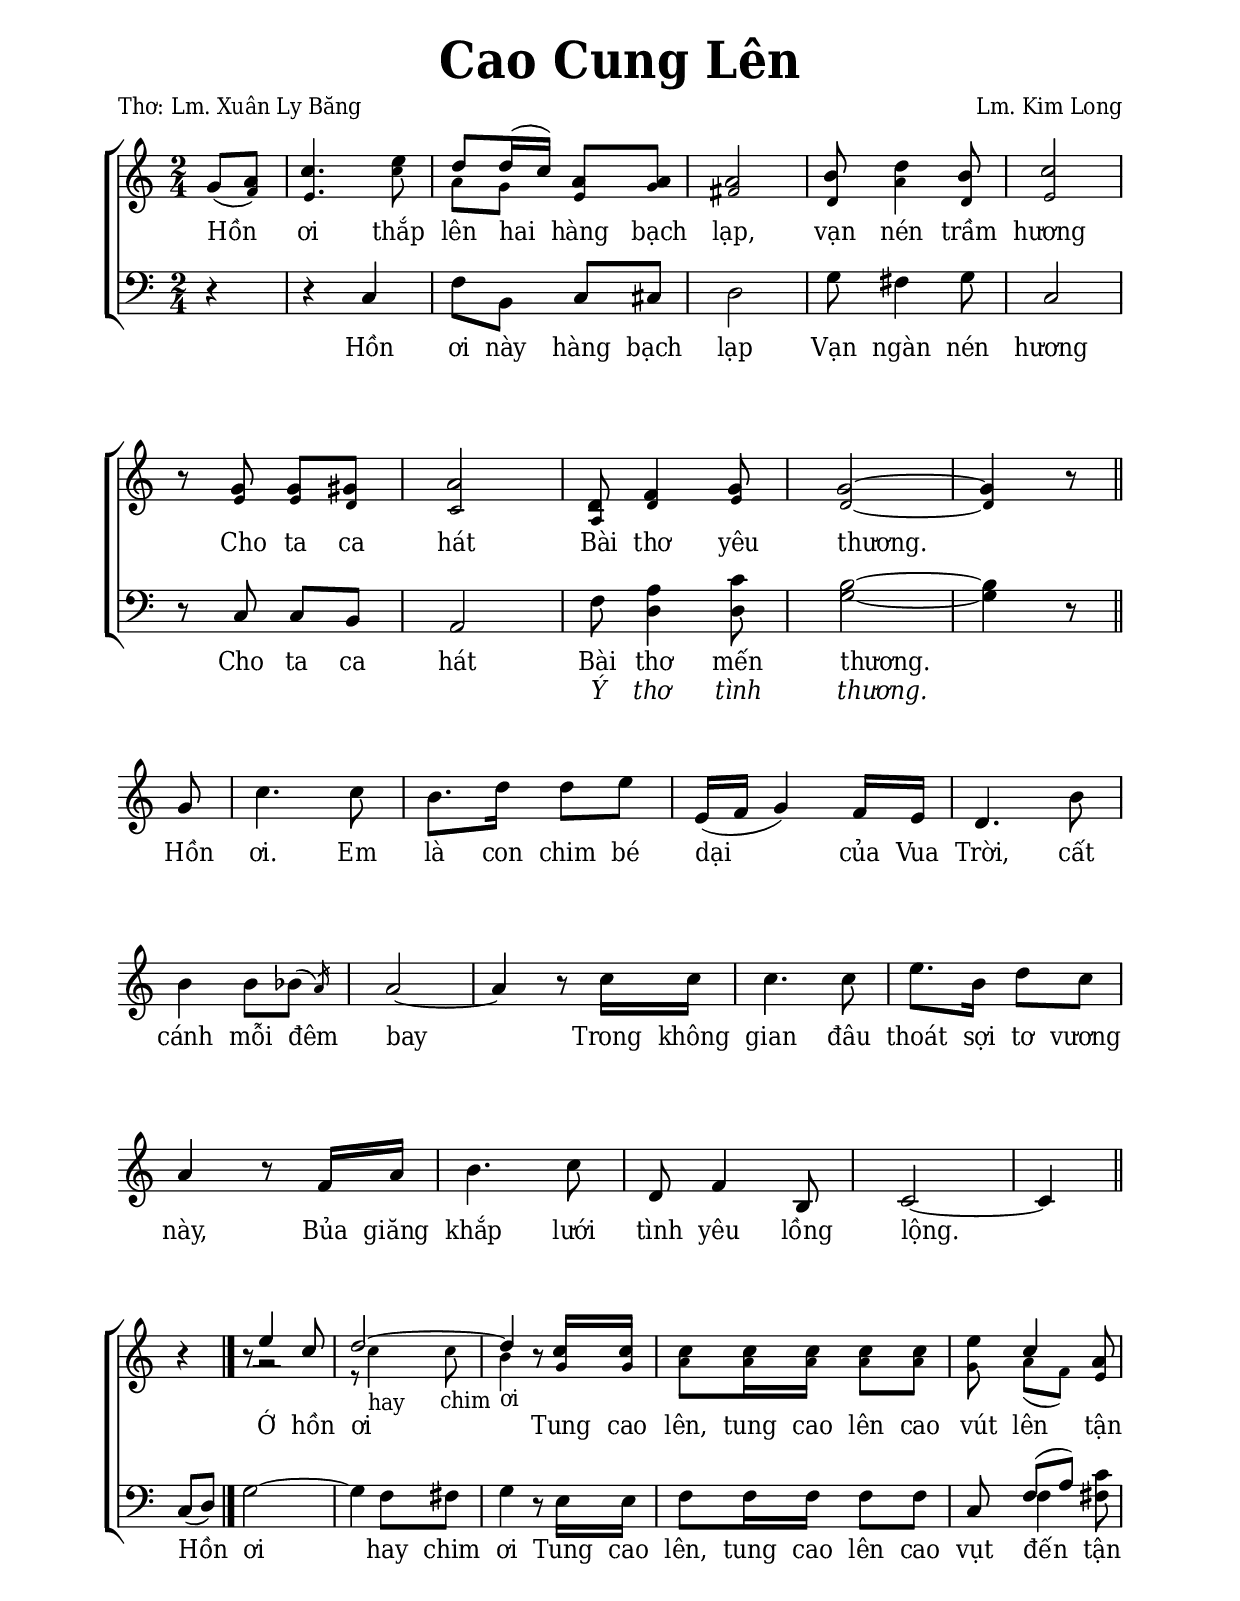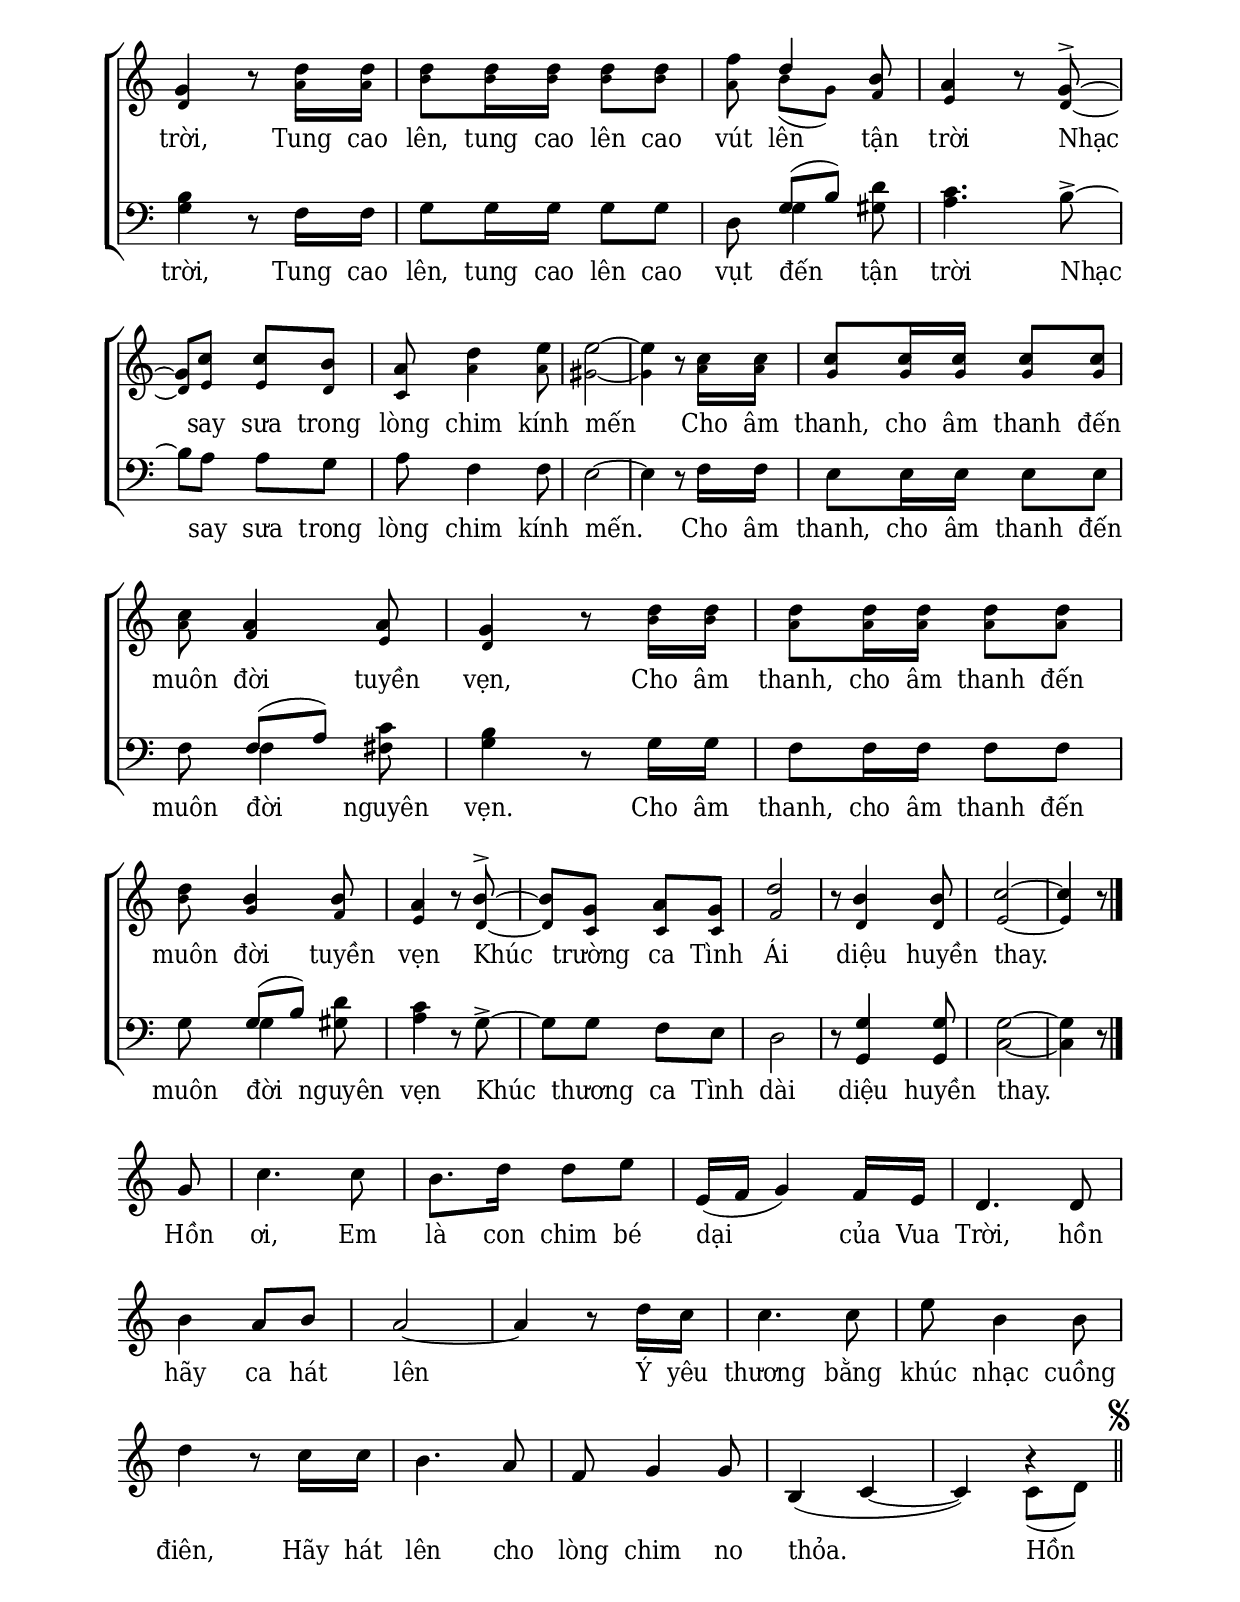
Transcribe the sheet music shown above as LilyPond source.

% Cài đặt chung
\version "2.22.1"
\include "english.ly"

\header {
  title = \markup { \fontsize #3 "Cao Cung Lên" }
  poet = "Thơ: Lm. Xuân Ly Băng"
  composer = "Lm. Kim Long"
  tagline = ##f
}

% Nhạc
% Đổi kích thước nốt cho bè phụ
notBePhu =
#(define-music-function (font-size music) (number? ly:music?)
   (for-some-music
     (lambda (m)
       (if (music-is-of-type? m 'rhythmic-event)
           (begin
             (set! (ly:music-property m 'tweaks)
                   (cons `(font-size . ,font-size)
                         (ly:music-property m 'tweaks)))
             #t)
           #f))
     music)
   music)

nhacDiepKhucSop = \relative c'' {
  \partial 4 g8 (a) |
  c4. e8 |
  d d16 (c) a8 a |
  a2 |
  b8 d4 b8 |
  c2 |
  r8 g g gs |
  a2 |
  d,8 f4 g8 |
  g2 ~ |
  g4 r8 \bar "||" \break
  
  g |
  c4. c8 |
  b8. d16 d8 e |
  e,16 (f g4) f16 e |
  d4. b'8 |
  b4 b8
  \afterGrace bf8 ({
    \override Flag.stroke-style = #"grace"
    a16)}
  \revert Flag.stroke-style
  a2 ~ |
  a4 r8 c16 c |
  c4. c8 |
  e8. b16 d8 c |
  a4 r8 f16 a |
  b4. c8 |
  d, f4 b,8 |
  c2 ~ |
  c4 \bar "||" \break
  
  r4 \bar "|."
  r8 \once \stemUp e'4
  \tweak extra-offset #'(0 . 2.2)
  _\markup { \rest #"2" }
  \once \stemUp c8 |
  d2 ~ |
  d4 r8 c16 c |
  c8 c16 c c8 c |
  e c4 a8 |
  g4 r8 d'16 d |
  d8 d16 d d8 d |
  f8 d4 b8 |
  a4 r8 g8 ^> ~ |
  g c c b |
  a d4 e8 |
  e2 ~ |
  e4 r8 c16 c |
  c8 c16 c c8 c |
  c a4 a8 |
  g4 r8 d'16 d |
  d8 d16 d d8 d |
  d b4 b8 |
  a4 r8 b ^> ~ |
  b g a g |
  d'2 |
  r8 b4 b8 |
  c2 ~ |
  c4 r8 \bar "|." \break
  
  g |
  c4. c8 |
  b8. d16 d8 e |
  e,16 (f g4) f16 e |
  d4. d8 |
  b'4 a8 b |
  a2 ~ |
  a4 r8 d16 c |
  c4. c8 |
  e b4 b8 |
  d4 r8 c16 c |
  b4. a8 |
  f g4 g8 |
  b,4 (c ~ |
  c)
  <<
    \new Voice = "splitpart" {
      \voiceOne
      r4
    }
    {
      \voiceTwo
      c8 (d)
    }
  >>
  \once \override Score.RehearsalMark.font-size = #0.1
  \mark \markup { \musicglyph #"scripts.segno" }
  \bar "||"
}

nhacDiepKhucAlto = \relative c'' {
  g8 (f) |
  e4. c'8 |
  a [g] e g |
  fs2 |
  d8 a'4 d,8 |
  e2 |
  r8 e e d |
  c2 |
  a8 d4 e8 |
  d2 ~ |
  d4 r8
  
  r8 |
  R2*13
  r4
  
  r4 |
  R2
  r8 c'4 _\markup { "hay" }
  c8
  \tweak extra-offset #'(-0.5 . -0.5)
  _\markup { "chim" } |
  b4 _\markup { "ơi" } r8 g16 g |
  a8 a16 a a8 a |
  g a ([f]) e |
  d4 r8 a'16 a |
  b8 b16 b b8 b |
  a b ([g]) f |
  e4 r8 d8 ~ |
  d e e d |
  c a'4 a8 |
  gs2 ~ |
  gs4 r8 a16 a |
  g8 g16 g g8 g |
  a f4 e8 |
  d4 r8 b'16 b |
  a8 a16 a a8 a |
  b8 g4 f8 |
  e4 r8 d ~ |
  d c c c |
  f2 |
  r8 d4 d8 |
  e2 ~ |
  e4 r8
}

nhacDiepKhucBas = \relative c {
  r4 |
  r c |
  f8 b, c cs |
  d2 |
  g8 fs4 g8 |
  c,2 |
  r8 c c b |
  a2 |
  f'8 <a d,> 4 <c d,>8 |
  <b g>2 ~ |
  <b g>4 r8
  
  r8 |
  R2*13
  r4
  
  c,8 (d) |
  g2 ~ |
  g4 f8 fs |
  g4 r8 e16 e |
  f8 f16 f f8 f |
  c
  <<
    {
      \voiceOne
      f ([a])
    }
    \new Voice = "splitpart" {
      \voiceTwo
      \once \override NoteColumn.force-hshift = #1
      f4
    }
  >>
  \oneVoice
  <c' fs,>8
  <b g>4 r8 f16 f |
  g8 g16 g g8 g |
  d8
  <<
    {
      \voiceOne
      g8 ([b])
    }
    \new Voice = "splitpart" {
      \voiceTwo
      \once \override NoteColumn.force-hshift = #1
      g4
    }
  >>
  \oneVoice
  <d' gs,>8 |
  <c a>4. b8 ^> ~ |
  b a a g |
  a f4 f8 |
  e2 ~ |
  e4 r8 f16 f |
  e8 e16 e e8 e |
  f
  <<
    {
      \voiceOne
      f8 ([a])
    }
    \new Voice = "splitpart" {
      \voiceTwo
      \once \override NoteColumn.force-hshift = #1
      f4
    }
  >>
  \oneVoice
  <c' fs,>8 |
  <b g>4 r8 g16 g |
  f8 f16 f f8 f |
  g
  <<
    {
      \voiceOne
      g8 ([b])
    }
    \new Voice = "splitpart" {
      \voiceTwo
      \once \override NoteColumn.force-hshift = #1
      g4
    }
  >>
  \oneVoice
  <d' gs,>8 |
  <c a>4 r8 g ^> ~ |
  g g f e |
  d2 |
  r8 <g g,>4 <g g,>8 |
  <g c,>2 ~ |
  <g c,>4 r8
}

% Lời
loiDiepKhucSop = \lyricmode {
  Hồn ơi thắp lên hai hàng bạch lạp,
  vạn nén trầm hương
  Cho ta ca hát
  Bài thơ yêu thương.
  
  Hồn ơi.
  Em là con chim bé dại của Vua Trời,
  cất cánh mỗi đêm bay
  Trong không gian đâu thoát sợi tơ vương này,
  Bủa giăng khắp lưới tình yêu lồng lộng.
  
  Ớ hồn ơi
  Tung cao lên, tung cao lên cao vút lên tận trời,
  Tung cao lên, tung cao lên cao vút lên tận trời
  Nhạc say sưa trong lòng chim kính mến
  Cho âm thanh, cho âm thanh đến muôn đời tuyền vẹn,
  Cho âm thanh, cho âm thanh đến muôn đời tuyền vẹn
  Khúc trường ca Tình Ái diệu huyền thay.
  
  Hồn ơi,
  Em là con chim bé dại của Vua Trời,
  hồn hãy ca hát lên
  Ý yêu thương bằng khúc nhạc cuồng điên,
  Hãy hát lên cho lòng chim no thỏa.
  Hồn
}

loiDiepKhucBas = \lyricmode {
  Hồn ơi này hàng bạch lạp
  Vạn ngàn nén hương
  Cho ta ca hát
  <<
    {
      Bài thơ mến thương.
    }
    \new Lyrics {
	    \set associatedVoice = "beSop"
	    \override Lyrics.LyricText.font-shape = #'italic
      Ý thơ tình thương.
	  }
  >>
  Hồn ơi hay chim ơi
  Tung cao lên, tung cao lên cao vụt đến tận trời,
  Tung cao lên, tung cao lên cao vụt đến tận trời
  Nhạc say sưa trong lòng chim kính mến.
  Cho âm thanh, cho âm thanh đến muôn đời nguyên vẹn.
  Cho âm thanh, cho âm thanh đến muôn đời nguyên vẹn
  Khúc thương ca Tình dài diệu huyền thay.
}

% Dàn trang
\paper {
  #(set-paper-size "a4")
  top-margin = 15\mm
  bottom-margin = 20\mm
  left-margin = 20\mm
  right-margin = 20\mm
  indent = #0
  #(define fonts
    (make-pango-font-tree
      "Deja Vu Serif Condensed"
      "Deja Vu Serif Condensed"
      "Deja Vu Serif Condensed"
      (/ 20 20)))
  print-page-number = #f
  %page-count = #2
  %systems-per-page = 5
}

TongNhip = {
  \key c \major \time 2/4
  \set Timing.beamExceptions = #'()
  \set Timing.baseMoment = #(ly:make-moment 1/4)
}

% Đổi kích thước nốt cho bè phụ
notBePhu =
#(define-music-function (font-size music) (number? ly:music?)
   (for-some-music
     (lambda (m)
       (if (music-is-of-type? m 'rhythmic-event)
           (begin
             (set! (ly:music-property m 'tweaks)
                   (cons `(font-size . ,font-size)
                         (ly:music-property m 'tweaks)))
             #t)
           #f))
     music)
   music)
\score {
  \new ChoirStaff <<
    \new Staff \with {
        \consists "Merge_rests_engraver"
        printPartCombineTexts = ##f
      }
      <<
      \new Voice \TongNhip \partCombine 
        \nhacDiepKhucSop
        \notBePhu -2 { \nhacDiepKhucAlto }
      \new NullVoice = beSop \nhacDiepKhucSop
      \new Lyrics \lyricsto beSop \loiDiepKhucSop
      >>
    \new Staff <<
        \clef "bass"
        \new Voice = beBas {
          \TongNhip \nhacDiepKhucBas
        }
      \new Lyrics \lyricsto beBas \loiDiepKhucBas
    >>
  >>
  \layout {
    \override Lyrics.LyricSpace.minimum-distance = #1.5
    \override Score.BarNumber.break-visibility = ##(#f #f #f)
    \override Score.SpacingSpanner.uniform-stretching = ##t
    \context {
      \Staff \RemoveEmptyStaves
      \override VerticalAxisGroup.remove-first = ##t
    }
  }
}
